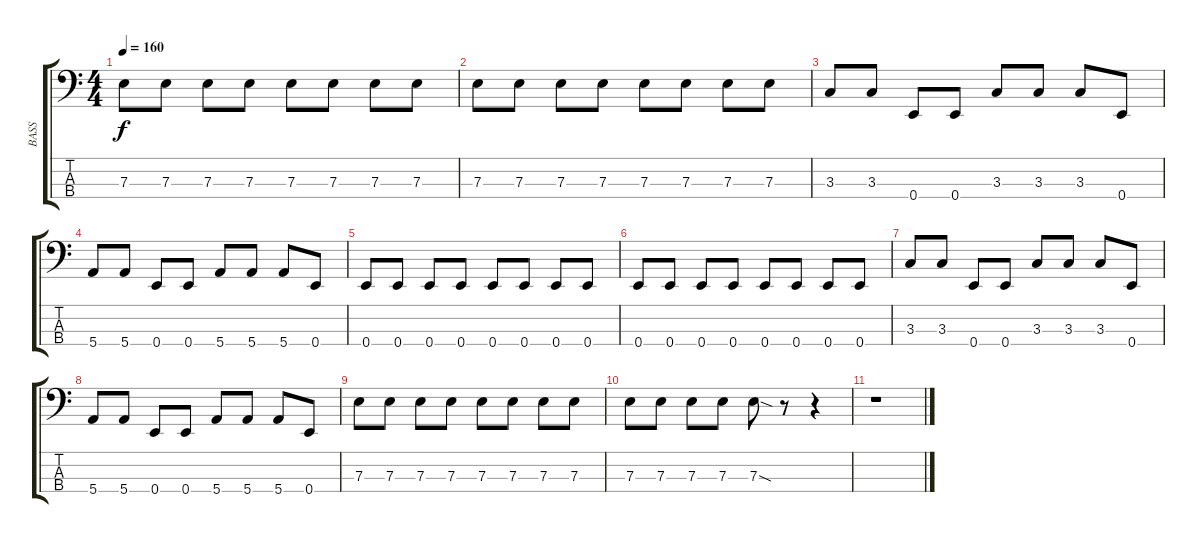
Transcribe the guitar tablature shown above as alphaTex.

\track ("BASS" "BASS") {instrument electricbassfinger}
\staff {score tabs}
\tuning (G2 D2 A1 E1) {hide}
\ts (4 4)
\tempo 160
\clef f4
\ks c
7.3.8{dy f} 7.3.8 7.3.8 7.3.8 7.3.8 7.3.8 7.3.8 7.3.8 |
7.3.8 7.3.8 7.3.8 7.3.8 7.3.8 7.3.8 7.3.8 7.3.8 |
3.3.8 3.3.8 0.4.8 0.4.8 3.3.8 3.3.8 3.3.8 0.4.8 |
5.4.8 5.4.8 0.4.8 0.4.8 5.4.8 5.4.8 5.4.8 0.4.8 |
0.4.8 0.4.8 0.4.8 0.4.8 0.4.8 0.4.8 0.4.8 0.4.8 |
0.4.8 0.4.8 0.4.8 0.4.8 0.4.8 0.4.8 0.4.8 0.4.8 |
3.3.8 3.3.8 0.4.8 0.4.8 3.3.8 3.3.8 3.3.8 0.4.8 |
5.4.8 5.4.8 0.4.8 0.4.8 5.4.8 5.4.8 5.4.8 0.4.8 |
7.3.8 7.3.8 7.3.8 7.3.8 7.3.8 7.3.8 7.3.8 7.3.8 |
7.3.8 7.3.8 7.3.8 7.3.8 7.3{sod}.8 r.8 r.4 |
r.1
